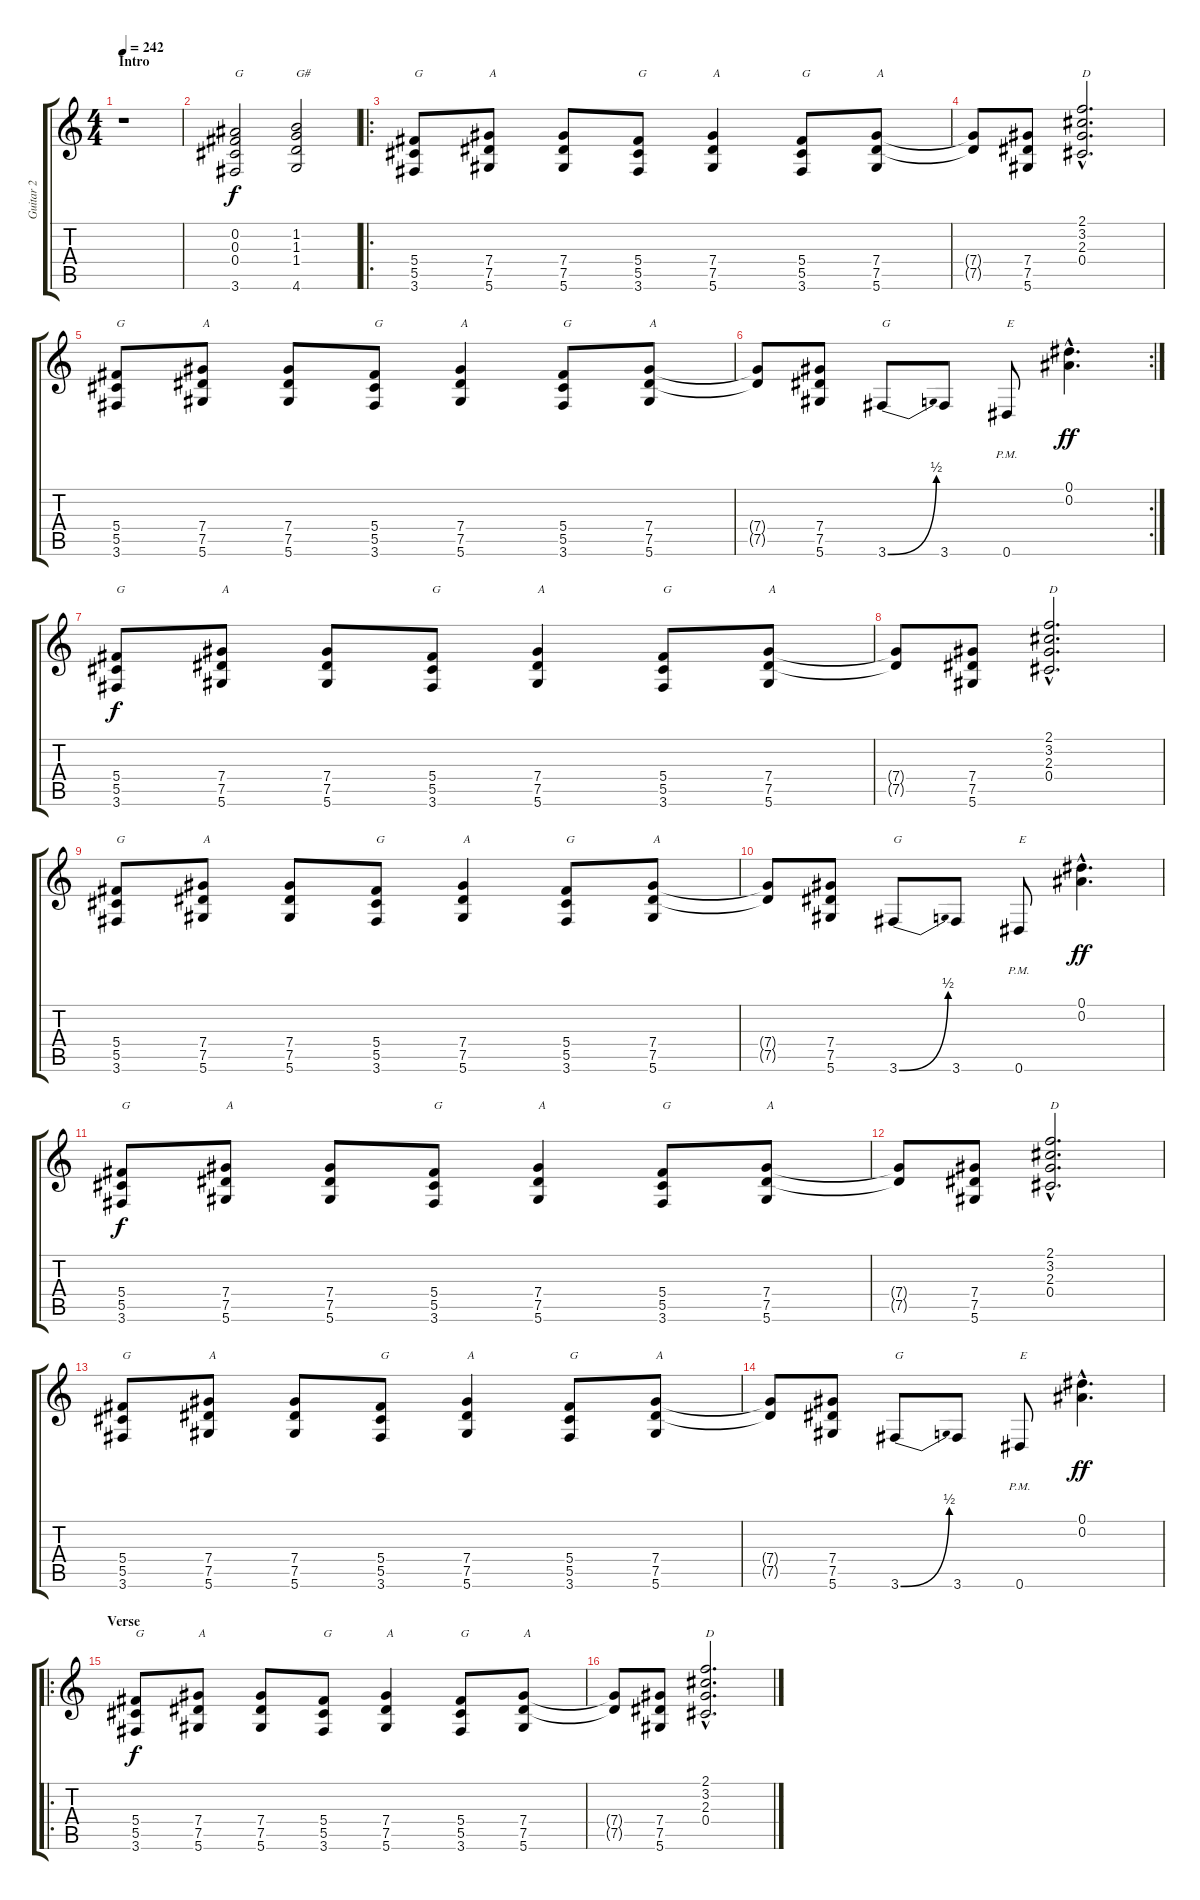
\track ("Guitar 2" "Guitar 2") {instrument distortionguitar}
\staff {score tabs}
\tuning (Eb4 Bb3 Gb3 Db3 Ab2 Eb2) {hide}
\ts (4 4)
\section ("" "Intro")
\tempo 242
\clef g2
\ks c
r.1{dy f instrument distortionguitar} |
(0.2 0.3 0.4 3.6).2{txt "G"} (1.2 1.3 1.4 4.6).2{txt "G#"} |
\ro
(5.4 5.5 3.6).8{txt "G"} (7.4 7.5 5.6).8{txt "A"} (7.4 7.5 5.6).8 (5.4 5.5 3.6).8{txt "G"} (7.4 7.5 5.6).4{txt "A"} (5.4 5.5 3.6).8{txt "G"} (7.4 7.5 5.6).8{txt "A"} |
(7.4{t} 7.5{t}).8 (7.4 7.5 5.6).8 (2.1{hac} 3.2{hac} 2.3{hac} 0.4{hac}).2{d txt "D"} |
(5.4 5.5 3.6).8{txt "G"} (7.4 7.5 5.6).8{txt "A"} (7.4 7.5 5.6).8 (5.4 5.5 3.6).8{txt "G"} (7.4 7.5 5.6).4{txt "A"} (5.4 5.5 3.6).8{txt "G"} (7.4 7.5 5.6).8{txt "A"} |
\rc 2
(7.4{t} 7.5{t}).8 (7.4 7.5 5.6).8 3.6{be (bend 0 0 60 2)}.8{txt "G"} 3.6.8 0.6{pm}.8{txt "E"} (0.1{hac} 0.2{hac}).4{d dy ff} |
(5.4 5.5 3.6).8{txt "G" dy f} (7.4 7.5 5.6).8{txt "A"} (7.4 7.5 5.6).8 (5.4 5.5 3.6).8{txt "G"} (7.4 7.5 5.6).4{txt "A"} (5.4 5.5 3.6).8{txt "G"} (7.4 7.5 5.6).8{txt "A"} |
(7.4{t} 7.5{t}).8 (7.4 7.5 5.6).8 (2.1{hac} 3.2{hac} 2.3{hac} 0.4{hac}).2{d txt "D"} |
(5.4 5.5 3.6).8{txt "G"} (7.4 7.5 5.6).8{txt "A"} (7.4 7.5 5.6).8 (5.4 5.5 3.6).8{txt "G"} (7.4 7.5 5.6).4{txt "A"} (5.4 5.5 3.6).8{txt "G"} (7.4 7.5 5.6).8{txt "A"} |
(7.4{t} 7.5{t}).8 (7.4 7.5 5.6).8 3.6{be (bend 0 0 60 2)}.8{txt "G"} 3.6.8 0.6{pm}.8{txt "E"} (0.1{hac} 0.2{hac}).4{d dy ff} |
(5.4 5.5 3.6).8{txt "G" dy f} (7.4 7.5 5.6).8{txt "A"} (7.4 7.5 5.6).8 (5.4 5.5 3.6).8{txt "G"} (7.4 7.5 5.6).4{txt "A"} (5.4 5.5 3.6).8{txt "G"} (7.4 7.5 5.6).8{txt "A"} |
(7.4{t} 7.5{t}).8 (7.4 7.5 5.6).8 (2.1{hac} 3.2{hac} 2.3{hac} 0.4{hac}).2{d txt "D"} |
(5.4 5.5 3.6).8{txt "G"} (7.4 7.5 5.6).8{txt "A"} (7.4 7.5 5.6).8 (5.4 5.5 3.6).8{txt "G"} (7.4 7.5 5.6).4{txt "A"} (5.4 5.5 3.6).8{txt "G"} (7.4 7.5 5.6).8{txt "A"} |
(7.4{t} 7.5{t}).8 (7.4 7.5 5.6).8 3.6{be (bend 0 0 60 2)}.8{txt "G"} 3.6.8 0.6{pm}.8{txt "E"} (0.1{hac} 0.2{hac}).4{d dy ff} |
\ro
\section ("" "Verse")
(5.4 5.5 3.6).8{txt "G" dy f} (7.4 7.5 5.6).8{txt "A"} (7.4 7.5 5.6).8 (5.4 5.5 3.6).8{txt "G"} (7.4 7.5 5.6).4{txt "A"} (5.4 5.5 3.6).8{txt "G"} (7.4 7.5 5.6).8{txt "A"} |
(7.4{t} 7.5{t}).8 (7.4 7.5 5.6).8 (2.1{hac} 3.2{hac} 2.3{hac} 0.4{hac}).2{d txt "D"}
